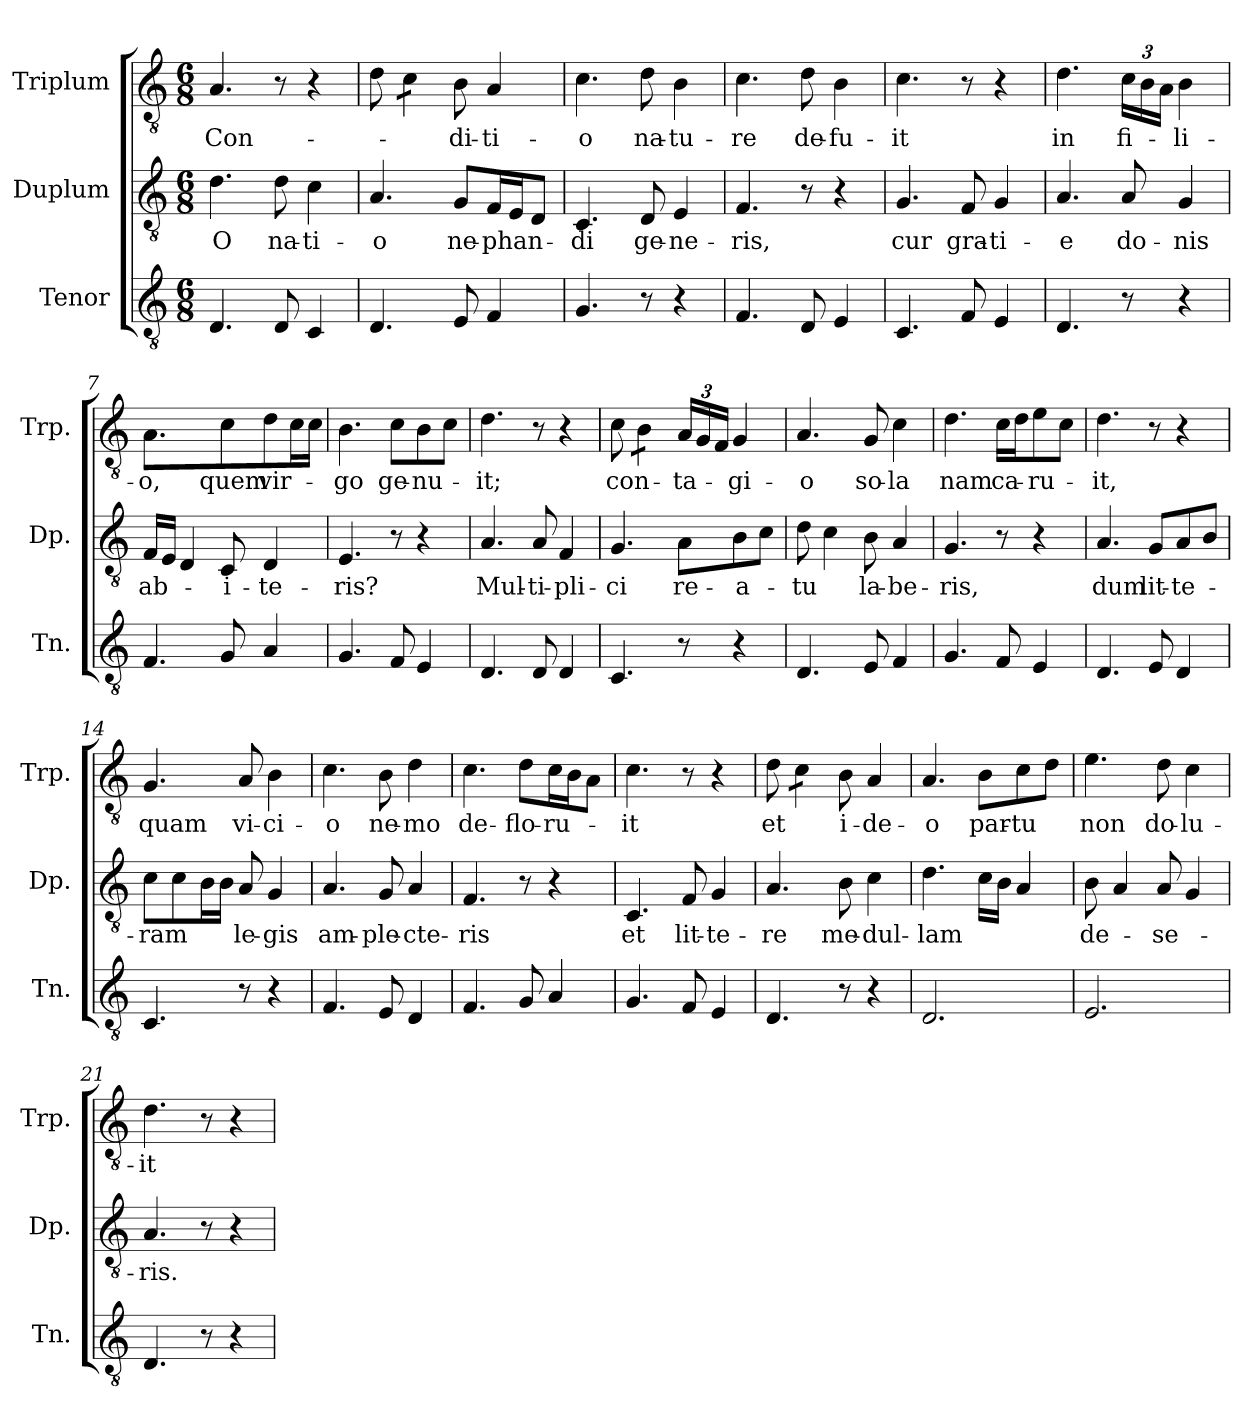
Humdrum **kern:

**kern	**kern	**text	**kern	**text
*part3	*part2	*part2	*part1	*part1
*staff3	*staff2	*staff2	*staff1	*staff1
*I"Tenor	*I"Duplum	*	*I"Triplum	*
*I'Tn.	*I'Dp.	*	*I'Trp.	*
*clefGv2	*clefGv2	*	*clefGv2	*
*k[]	*k[]	*	*k[]	*
*M6/8	*M6/8	*	*M6/8	*
=1	=1	=1	=1	=1
!	!	!LO:LY:b	!	!LO:LY:b
4.D/	4.d\	O	4.A/	Con-
!	!	!LO:LY:b	!	!
8D/	8d\	na-	8r	.
!	!	!LO:LY:b	!	!
4C/	4c\	-ti-	4r	.
=2	=2	=2	=2	=2
!	!	!LO:LY:b	!	!
4.D/	4.A/	-o	8d\	.
*	*	*	*tremolo	*
.	.	.	8c\L	.
.	.	.	8c\J	.
*	*	*	*Xtremolo	*
!	!	!LO:LY:b	!	!LO:LY:b
8E/	8G/L	ne-	8B\	-di-
!	!	!LO:LY:b	!	!LO:LY:b
4F/	16F/L	-phan-	4A/	-ti-
.	16E/J	.	.	.
.	8D/J	.	.	.
=3	=3	=3	=3	=3
!	!	!LO:LY:b	!	!LO:LY:b
4.G/	4.C/	-di	4.c\	-o
!	!	!LO:LY:b	!	!LO:LY:b
8r	8D/	ge-	8d\	na-
!	!	!LO:LY:b	!	!LO:LY:b
4r	4E/	-ne-	4B\	-tu-
=4	=4	=4	=4	=4
!	!	!LO:LY:b	!	!LO:LY:b
4.F/	4.F/	-ris,	4.c\	-re
!	!	!	!	!LO:LY:b
8D/	8r	.	8d\	de-
!	!	!	!	!LO:LY:b
4E/	4r	.	4B\	-fu-
=5	=5	=5	=5	=5
!	!	!LO:LY:b	!	!LO:LY:b
4.C/	4.G/	cur	4.c\	-it
!	!	!LO:LY:b	!	!
8F/	8F/	gra-	8r	.
!	!	!LO:LY:b	!	!
4E/	4G/	-ti-	4r	.
=6	=6	=6	=6	=6
!	!	!LO:LY:b	!	!LO:LY:b
4.D/	4.A/	-e	4.d\	in
!	!	!LO:LY:b	!	!
*	*	*	*Xbrackettup	*
!	!	!	!	!LO:LY:b
8r	8A/	do-	24c\LL	fi-
.	.	.	24B\	.
.	.	.	24A\JJ	.
!	!	!LO:LY:b	!	!LO:LY:b
4r	4G/	-nis	4B\	-li-
=7	=7	=7	=7	=7
!	!	!LO:LY:b	!	!LO:LY:b
4.F/	16F/LL	ab-	4.A/	-o,
.	16E/JJ	.	.	.
.	4D/	.	.	.
!	!	!LO:LY:b	!	!LO:LY:b
8G/	8C/	-i-	8c\L	quem
!	!	!LO:LY:b	!	!LO:LY:b
4A/	4D/	-te-	8d\	vir-
*	*	*	*tremolo	*
.	.	.	16c\	.
.	.	.	16c\JJ	.
*	*	*	*Xtremolo	*
!!LO:LB:g=z
=8	=8	=8	=8	=8
!	!	!LO:LY:b	!	!LO:LY:b
4.G/	4.E/	-ris?	4.B\	-go
!	!	!	!	!LO:LY:b
8F/	8r	.	8c\L	ge-
!	!	!	!	!LO:LY:b
4E/	4r	.	8B\	-nu-
.	.	.	8c\J	.
=9	=9	=9	=9	=9
!	!	!LO:LY:b	!	!LO:LY:b
4.D/	4.A/	Mul-	4.d\	-it;
!	!	!LO:LY:b	!	!
8D/	8A/	-ti-	8r	.
!	!	!LO:LY:b	!	!
4D/	4F/	-pli-	4r	.
=10	=10	=10	=10	=10
!	!	!LO:LY:b	!	!LO:LY:b
4.C/	4.G/	-ci	8c\	con-
*	*	*	*tremolo	*
.	.	.	8B\L	.
.	.	.	8B\J	.
*	*	*	*Xtremolo	*
!	!	!LO:LY:b	!	!LO:LY:b
8r	8A\L	re-	24A/LL	-ta-
.	.	.	24G/	.
.	.	.	24F/JJ	.
!	!	!LO:LY:b	!	!LO:LY:b
4r	8B\	-a-	4G/	-gi-
.	8c\J	.	.	.
=11	=11	=11	=11	=11
!	!	!LO:LY:b	!	!LO:LY:b
4.D/	8d\	-tu	4.A/	-o
.	4c\	.	.	.
!	!	!LO:LY:b	!	!LO:LY:b
8E/	8B\	la-	8G/	so-
!	!	!LO:LY:b	!	!LO:LY:b
4F/	4A/	-be-	4c\	-la
=12	=12	=12	=12	=12
!	!	!LO:LY:b	!	!LO:LY:b
4.G/	4.G/	-ris,	4.d\	nam
!	!	!	!	!LO:LY:b
8F/	8r	.	16c\LL	ca-
.	.	.	16d\J	.
!	!	!	!	!LO:LY:b
4E/	4r	.	8e\	-ru-
.	.	.	8c\J	.
=13	=13	=13	=13	=13
!	!	!LO:LY:b	!	!LO:LY:b
4.D/	4.A/	dum	4.d\	-it,
!	!	!LO:LY:b	!	!
8E/	8G/L	lit-	8r	.
!	!	!LO:LY:b	!	!
4D/	8A/	-te-	4r	.
.	8B/J	.	.	.
=14	=14	=14	=14	=14
!	!	!LO:LY:b	!	!LO:LY:b
4.C/	8c\L	-ram	4.G/	quam
.	8c\	.	.	.
*	*tremolo	*	*	*
.	16B\	.	.	.
.	16B\JJ	.	.	.
*	*Xtremolo	*	*	*
!	!	!LO:LY:b	!	!LO:LY:b
8r	8A/	le-	8A/	vi-
!	!	!LO:LY:b	!	!LO:LY:b
4r	4G/	-gis	4B\	-ci-
!!LO:LB:g=z
=15	=15	=15	=15	=15
!	!	!LO:LY:b	!	!LO:LY:b
4.F/	4.A/	am-	4.c\	-o
!	!	!LO:LY:b	!	!LO:LY:b
8E/	8G/	-ple-	8B\	ne-
!	!	!LO:LY:b	!	!LO:LY:b
4D/	4A/	-cte-	4d\	-mo
=16	=16	=16	=16	=16
!	!	!LO:LY:b	!	!LO:LY:b
4.F/	4.F/	-ris	4.c\	de-
!	!	!	!	!LO:LY:b
8G/	8r	.	8d\L	-flo-
!	!	!	!	!LO:LY:b
4A/	4r	.	16c\L	-ru-
.	.	.	16B\J	.
.	.	.	8A\J	.
=17	=17	=17	=17	=17
!	!	!LO:LY:b	!	!LO:LY:b
4.G/	4.C/	et	4.c\	-it
!	!	!LO:LY:b	!	!
8F/	8F/	lit-	8r	.
!	!	!LO:LY:b	!	!
4E/	4G/	-te-	4r	.
=18	=18	=18	=18	=18
!	!	!LO:LY:b	!	!LO:LY:b
4.D/	4.A/	-re	8d\	et
*	*	*	*tremolo	*
.	.	.	8c\L	.
.	.	.	8c\J	.
*	*	*	*Xtremolo	*
!	!	!LO:LY:b	!	!LO:LY:b
8r	8B\	me-	8B\	i-
!	!	!LO:LY:b	!	!LO:LY:b
4r	4c\	-dul-	4A/	-de-
=19	=19	=19	=19	=19
!	!	!LO:LY:b	!	!LO:LY:b
2.D/	4.d\	-lam	4.A/	-o
!	!	!	!	!LO:LY:b
.	16c\LL	.	8B\L	par-
.	16B\JJ	.	.	.
!	!	!	!	!LO:LY:b
.	4A/	.	8c\	-tu
.	.	.	8d\J	.
=20	=20	=20	=20	=20
!	!	!LO:LY:b	!	!LO:LY:b
2.E/	8B\	de-	4.e\	non
.	4A/	.	.	.
!	!	!LO:LY:b	!	!LO:LY:b
.	8A/	-se-	8d\	do-
!	!	!	!	!LO:LY:b
.	4G/	.	4c\	-lu-
=21	=21	=21	=21	=21
!	!	!LO:LY:b	!	!LO:LY:b
4.D/	4.A/	-ris.	4.d\	-it
8r	8r	.	8r	.
4r	4r	.	4r	.
=	=	=	=	=
*-	*-	*-	*-	*-
